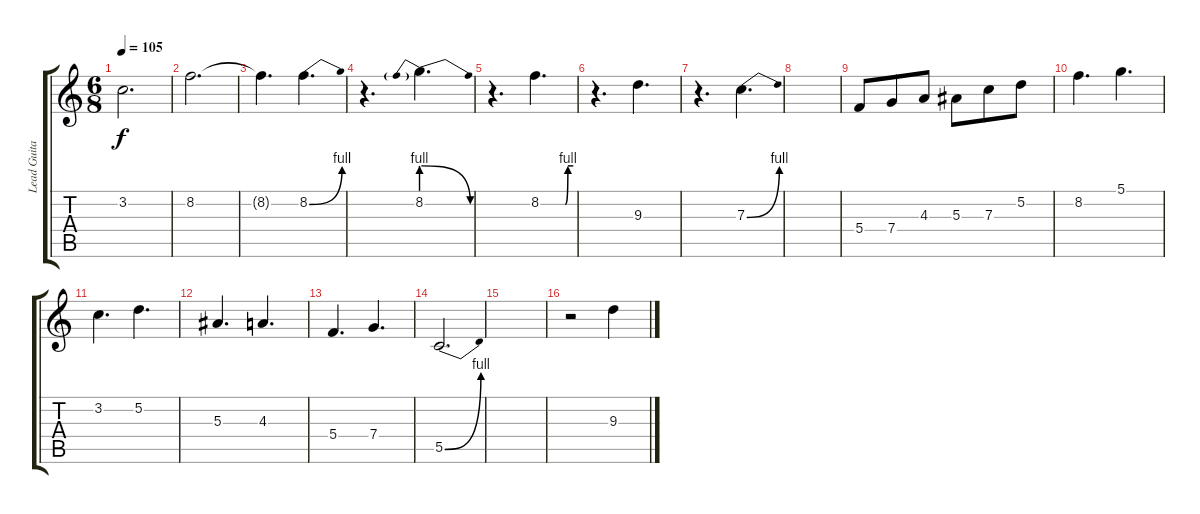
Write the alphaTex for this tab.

\track ("Lead Guitar 1" "Lead Guita") {mute instrument electricguitarjazz}
\staff {score tabs}
\tuning (D4 A3 F3 C3 G2 D2) {hide}
\ts (6 8)
\tempo 105
\clef g2
\ks c
3.2{t}.2{d dy f} |
8.2.2{d} |
8.2{t}.4{d} 8.2{be (bend 0 0 60 4)}.4{d} |
r.4{d} 8.2{be (prebendrelease 0 4 60 0)}.4{d} |
r.4{d} 8.2{be (custom 0 0 20 0 40 0 45 0 50 4 60 4)}.4{d} |
r.4{d} 9.3.4{d} |
r.4{d} 7.3{be (bend 0 0 60 4)}.4{d} |
|
5.4.8 7.4.8 4.3.8 5.3.8 7.3.8 5.2.8 |
8.2.4{d} 5.1.4{d} |
3.2.4{d} 5.2.4{d} |
5.3.4{d} 4.3.4{d} |
5.4.4{d} 7.4.4{d} |
5.5{be (bend 0 0 60 4)}.2{d} |
|
r.2 9.3.4
